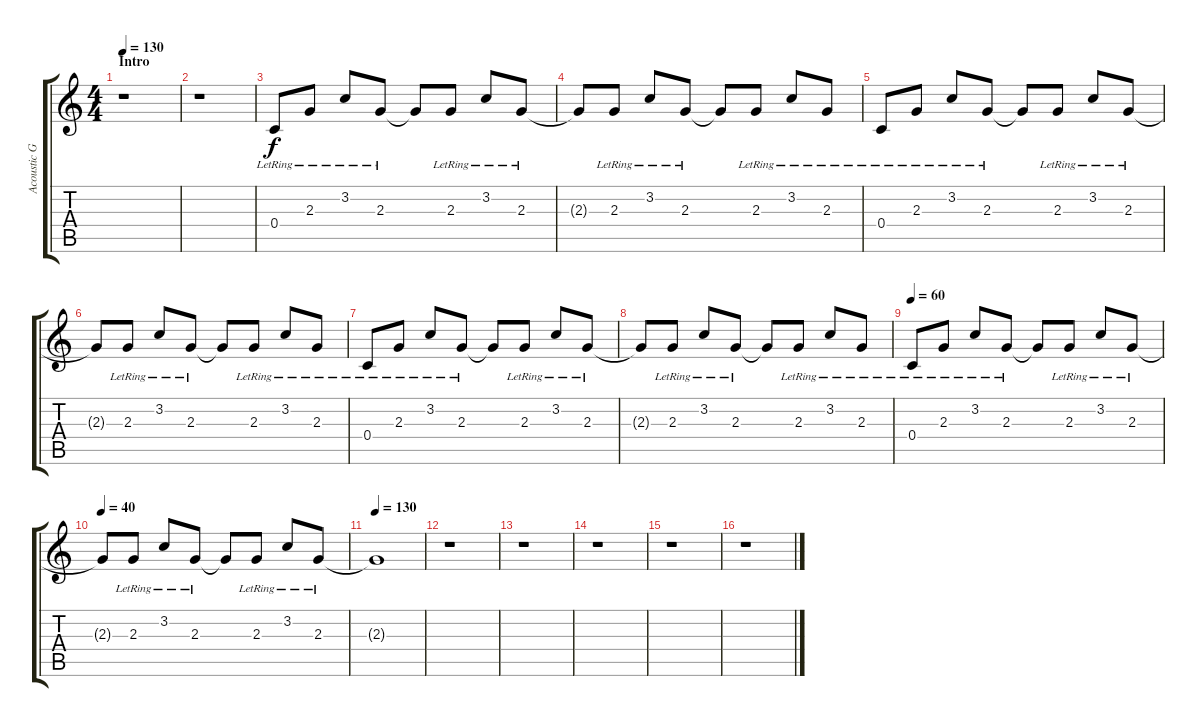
\track ("Acoustic Guitar" "Acoustic G") {instrument acousticguitarsteel}
\staff {score tabs}
\tuning (D4 A3 F3 C3 G2 D2) {hide}
\ts (4 4)
\section ("" "Intro")
\tempo 130
\tempo 112
\tempo 130
\clef g2
\ks c
r.1{dy f instrument acousticguitarsteel} |
r.1 |
0.4{lr}.8 2.3{lr}.8 3.2{lr}.8 2.3{lr}.8 2.3{t}.8 2.3{lr}.8 3.2{lr}.8 2.3{lr}.8 |
2.3{t}.8 2.3{lr}.8 3.2{lr}.8 2.3{lr}.8 2.3{t}.8 2.3{lr}.8 3.2{lr}.8 2.3{lr}.8 |
0.4{lr}.8 2.3{lr}.8 3.2{lr}.8 2.3{lr}.8 2.3{t}.8 2.3{lr}.8 3.2{lr}.8 2.3{lr}.8 |
2.3{t}.8 2.3{lr}.8 3.2{lr}.8 2.3{lr}.8 2.3{t}.8 2.3{lr}.8 3.2{lr}.8 2.3{lr}.8 |
0.4{lr}.8 2.3{lr}.8 3.2{lr}.8 2.3{lr}.8 2.3{t}.8 2.3{lr}.8 3.2{lr}.8 2.3{lr}.8 |
2.3{t}.8 2.3{lr}.8 3.2{lr}.8 2.3{lr}.8 2.3{t}.8 2.3{lr}.8 3.2{lr}.8 2.3{lr}.8 |
\tempo 60
0.4{lr}.8 2.3{lr}.8 3.2{lr}.8 2.3{lr}.8 2.3{t}.8 2.3{lr}.8 3.2{lr}.8 2.3{lr}.8 |
\tempo 40
2.3{t}.8 2.3{lr}.8 3.2{lr}.8 2.3{lr}.8 2.3{t}.8 2.3{lr}.8 3.2{lr}.8 2.3{lr}.8 |
\tempo 130
2.3{t}.1 |
r.1 |
r.1 |
r.1 |
r.1 |
r.1
